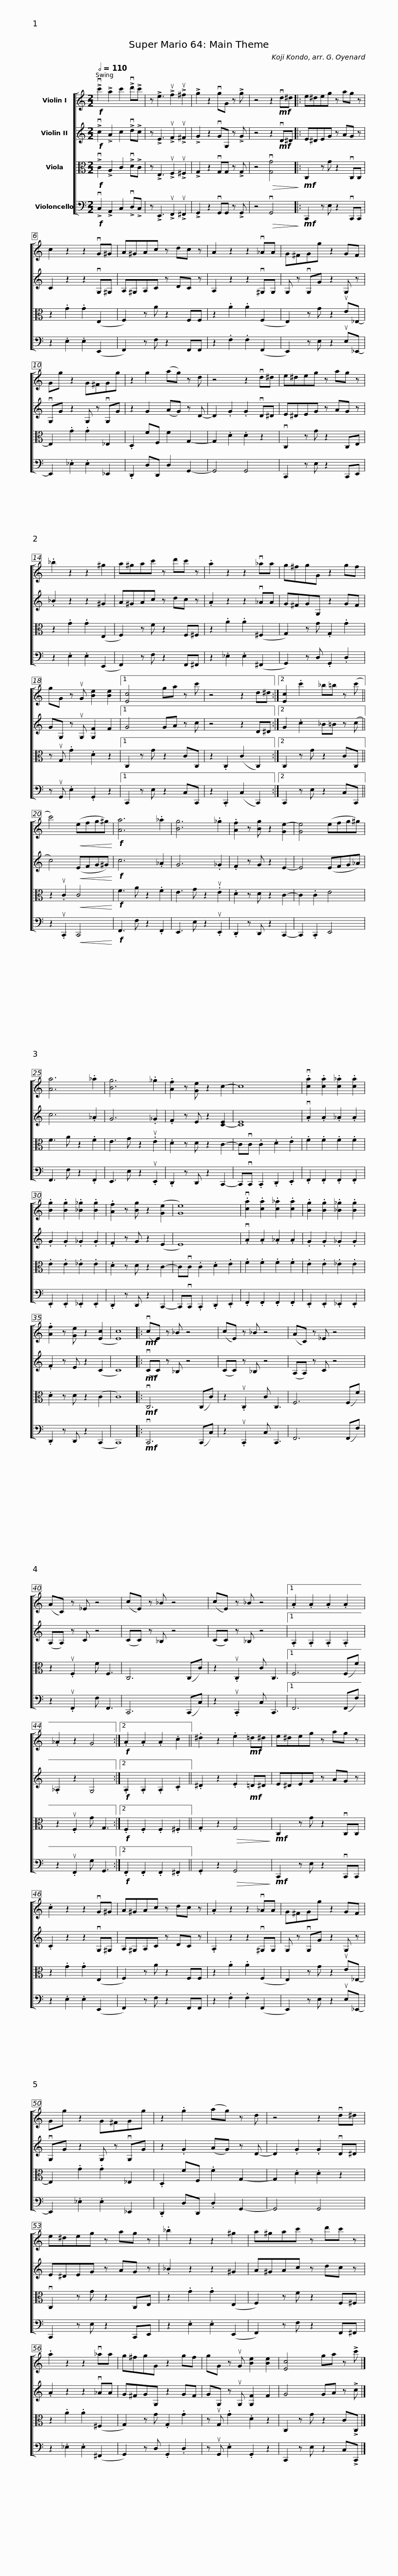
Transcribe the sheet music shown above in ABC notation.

X:1
%%score [ 1 2 3 4 ]
L:1/8
Q:1/2=110
M:2/2
I:linebreak $
K:C
V:1 treble
V:2 treble
V:3 alto
V:4 bass
V:1
!f! !>!vc'2 !>!a2 c'2 !>!vd'!>!c' | z !>!e3 !>!uf2 !>!u^f2 | !>!g2 z2 vgG z !>!g | z4 z2!mf! vd^d |: e^deg z ag z |$ %5
 c2 z2 z2 vG^G | A^GAc z dc z | A2 z2 z2 v_AA | G^FGg z2 GF | Gg z2 G^FGg |$ %10
 z2 g2 (ag) z d | z4 z2 vd^d | e^deg z ag z | ._b2 z2 z2 ^g2 | a^gac' z d'c' z |$ %15
 .a2 z2 z2 v_aa | g^fgG z2 gf | gG z uG [Be]2 [Be]2 |1 [Ec]4 ga z c' | z4 z2 d^d :|2 %20
 [Ec]2 .c'2 _b=b z (c' ||$ c'4)!<(! (efg^g)!<)! |!f! [Aa]6 ._a2 | [Bg]6 ._g2 | .[Af]2 z [Bg] z2 [Ge-]2 | %25
 [Ge]4 (efg^g) | [Aa]6 ._a2 | [Bg]6 ._g2 |$ .[Af]2 z [Ge] z2 c2- | c8 | %30
 .v[ca]2 .[ca]2 .[c_a]2 .[ca]2 | .[Bg]2 .[Bg]2 .[_B_g]2 .[Bg]2 | .[Af]2 z [Bg] z2 ([Ge]2 | [Ge]8) | .v[ca]2 .[ca]2 .[c_a]2 .[ca]2 |$ %35
 .[Bg]2 .[Bg]2 .[_B_g]2 .[Bg]2 | .[Af]2 z [Ge] z2 ([Ec]2 | [Ec]8) |:!mf! (vcE) z _B z4 | (cE) z _B z4 | %40
 (AC) z _E z4 |$ (AC) z _E z4 | (cE) z _B z4 | (cE) z _B z4 |1 .A2 .A2 .A2 .A2 | %45
 ._A2 z2 G4 :|2!f! .A2 .A2 .A2 .c2 ||$ .^d2 z2 .e2!mf! =d^d | e^deg z ag z | .c2 z2 z2 vG^G | %50
 A^GAc z dc z | .A2 z2 z2 v_AA |$ G^FGg z2 GF | Gg z2 G^FGg | z2 .g2 (ag) z d | %55
 z4 z2 vd^d | e^deg z ag z | ._b2 z2 z2 ^g2 |$ a^gac' z d'c' z | .a2 z2 z2 v_aa | %60
 g^fgG z2 gf | gG z uG [Be]2 [Be]2 | [Ec]4 ga z !>!c' |] %63
V:2
!f! !>!vc2 !>!A2 c2 !>!vd!>!c | z !>!E3 !>!uF2 !>!u^F2 | !>!G2 z2 vGG, z !>!G | z4 z2!mf! vD^D |: E^DEG z AG z |$ %5
 C2 z2 z2 vG,^G, | A,^G,A,C z DC z | A,2 z2 z2 v^G,G, | G, z vG,G z2 G, z | vG,G z2 G, z vG,G |$ %10
 z2 G2 (AG) z D- | D2 .G2 .G2 vD^D | E^DEG z AG z | ._B2 z2 z2 ^G2 | A^GAc z dc z |$ %15
 .A2 z2 z2 v_AA | G^FGG, z2 GF | GG, z uG, [G,F]2 F2 |1 G4 GA z c | z4 z2 D^D :|2 %20
 G2 .c2 _B=B z (c ||$ c4)!<(! (EFG^G)!<)! |!f! c6 ._A2 | G6 ._G2 | .F2 z G z2 E2- | %25
 E4 (EFG_A) | c6 ._A2 | G6 ._G2 |$ .F2 z E z2 [C-E]2 | [CE]8 | %30
 .vA2 .A2 ._A2 .A2 | .G2 .G2 ._G2 .G2 | .F2 z G z2 (E2 | E8) | .vA2 .A2 ._A2 .A2 |$ %35
 .G2 .G2 ._G2 .G2 | .F2 z E z2 (C2 | C8) |:!mf! (vCC) z _B, z4 | (CC) z _B, z4 | %40
 (A,A,) z C z4 |$ (A,A,) z C z4 | (CC) z _B, z4 | (CC) z _B, z4 |1 .A,2 .A,2 .A,2 .A,2 | %45
 ._A,2 z2 G,4 :|2!f! .A,2 .A,2 .A,2 .C2 ||$ .^D2 z2 .E2!mf! =D^D | E^DEG z AG z | .C2 z2 z2 vG,^G, | %50
 A,^G,A,C z DC z | .A,2 z2 z2 v^G,G, |$ G, z vG,G z2 G, z | vG,G z2 G, z vG,G | z2 .G2 (AG) z D- | %55
 D2 .G2 .G2 vD^D | E^DEG z AG z | ._B2 z2 z2 ^G2 |$ A^GAc z dc z | .A2 z2 z2 v_AA | %60
 G^FGG, z2 GF | GG, z uG, [G,F]2 F2 | G4 GA z !>!c |] %63
V:3
!f! !>!vC2 !>!A,2 C2 !>!vD!>!C | z !>!E,3 !>!uF,2 !>!u^F,2 | !>!G,2 z2 vG,G, z !>!G, | z4!>(! v[G,G]4!>)! |:!mf! C,2 z G z2 vC,C, |$ %5
 z2 .G2 .G2 (E,2 | F,2) z A z2 F,F, | z2 .A2 .A2 (F,2 | E,2) z G z2 uE_E,- | E,2 .G2 .G2 _E,2 |$ %10
 .D,2 FF, F2 G,2- | G,2 .D2 .D2 z2 | vC,2 z G z2 C,E, | z2 .G2 .G2 (E,2 | F,2) z F z2 F,^F, |$ %15
 z2 .A2 .A2 (^F,2 | G,2) z G .G,2 .G2 | z uG, .G2 .D2 z2 |1 C,2 z G z2 CC, | z2 .C,2 (C2 C,2) :|2 %20
 C,2 z G z2 CC, ||$ z2 .uC2!<(! C4!<)! |!f! F3 A z2 .F2 | E3 G z2 .uE2 | .D2 z D z2 C2- | %25
 C2 .C2 E4 | F3 A z2 .F2 | E3 G z2 .uE2 |$ .D2 z D z2 C2- | CvC .C2 .D2 .E2 | %30
 .F2 .F2 .F2 .F2 | .E2 .E2 ._E2 .E2 | .D2 z D z2 C2- | CvC .C2 .D2 .E2 | .F2 .F2 .F2 .F2 |$ %35
 .E2 .E2 ._E2 .E2 | .D2 z D z2 (C2 | C8) |:!mf! vC,6 (C,C) | z2 .uC,2 C C,3 | %40
 F,6 (F,F) |$ z2 .uF,2 F F,3 | C,6 (C,C) | z2 .uC,2 C C,3 |1 F,6 (F,F) | %45
 z2 .uF,2 G G,3 :|2!f! .F,2 .F,2 .F,2 .^F,2 ||$ .G,2 z2!>(! G,4!>)! |!mf! C,2 z G z2 vC,C, | z2 .G2 .G2 (E,2 | %50
 F,2) z A z2 F,F, | z2 .A2 .A2 (F,2 |$ E,2) z G z2 uE_E,- | E,2 .G2 .G2 _E,2 | .D,2 FF, .F2 G,2- | %55
 G,2 .D2 .D2 z2 | vC,2 z G z2 C,E, | z2 .G2 .G2 (E,2 |$ F,2) z F z2 F,^F, | z2 .A2 .A2 (^F,2 | %60
 G,2) z G .G,2 .G2 | z uG, .G2 .D2 z2 | C,2 z G z2 C!>!C, |] %63
V:4
!f! !>!vC,2 !>!A,,2 C,2 !>!vD,!>!C, | z !>!E,,3 !>!uF,,2 !>!u^F,,2 | !>!G,,2 z2 vG,,G,, z !>!G,, | z4!>(! vG,,4!>)! |:!mf! C,,2 z E, z2 vC,,C,, |$ %5
 z2 .E,2 .E,2 (E,,2 | F,,2) z F, z2 F,,F,, | z2 .F,2 .F,2 (F,,2 | E,,2) z E, z2 uE,_E,,- | E,,2 ._E,2 .E,2 _E,,2 |$ %10
 .D,,2 D,D,, D,2 G,,2- | G,,4 G,,4 | C,,2 z E, z2 C,,E,, | z2 .E,2 .E,2 (E,,2 | F,,2) z F, z2 F,,^F,, |$ %15
 z2 ._E,2 .E,2 (^F,,2 | G,,2) z D, .G,,2 .D,2 | z uG,, .E,2 .G,,2 z2 |1 C,,2 z E, z2 C,C,, | z2 .C,,2 (C,2 C,,2) :|2 %20
 C,,2 z E, z2 C,C,, ||$ z2 .uC,,2!<(! C,,4!<)! |!f! F,,3 F, z2 .F,,2 | E,,3 E, z2 .uE,,2 | .D,,2 z D,, z2 C,,2- | %25
 C,,2 .C,,2 E,,4 | F,,3 F, z2 .F,,2 | E,,3 E, z2 .uE,,2 |$ .D,,2 z D,, z2 C,,2- | C,,vC,, .C,,2 .D,,2 .E,,2 | %30
 .F,,2 .F,,2 .F,,2 .F,,2 | .E,,2 .E,,2 ._E,,2 .E,,2 | .D,,2 z D,, z2 C,,2- | C,,vC,, .C,,2 .D,,2 .E,,2 | .F,,2 .F,,2 .F,,2 .F,,2 |$ %35
 .E,,2 .E,,2 ._E,,2 .E,,2 | .D,,2 z D,, z2 (C,,2 | C,,8) |:!mf! vC,,6 (C,,C,) | z2 .uC,,2 C, C,,3 | %40
 F,,6 (F,,F,) |$ z2 .uF,,2 F, F,,3 | C,,6 (C,,C,) | z2 .uC,,2 C, C,,3 |1 F,,6 (F,,F,) | %45
 z2 .uF,,2 G, G,,3 :|2!f! .F,,2 .F,,2 .F,,2 .^F,,2 ||$ .G,,2 z2!>(! G,,4!>)! |!mf! C,,2 z E, z2 vC,,C,, | z2 .E,2 .E,2 (E,,2 | %50
 F,,2) z F, z2 F,,F,, | z2 .F,2 .F,2 (F,,2 |$ E,,2) z E, z2 uE,_E,,- | E,,2 ._E,2 .E,2 _E,,2 | .D,,2 D,D,, .D,2 G,,2- | %55
 G,,4 G,,4 | C,,2 z E, z2 C,,E,, | z2 .E,2 .E,2 (E,,2 |$ F,,2) z F, z2 F,,^F,, | z2 ._E,2 .E,2 (^F,,2 | %60
 G,,2) z D, .G,,2 .D,2 | z uG,, .E,2 .G,,2 z2 | C,,2 z E, z2 C,!>!C,, |] %63
